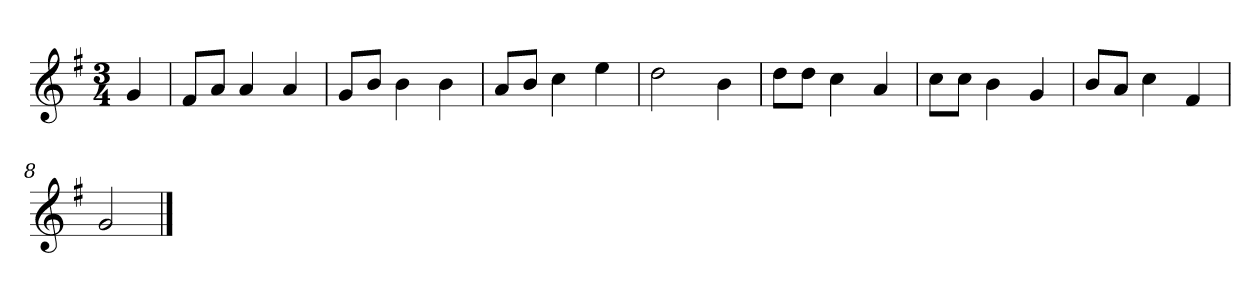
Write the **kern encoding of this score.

**kern
*part1
*staff1
*k[f#]
*M3/4
*MM120
=
4g
=1
8f#L
8aJ
4a
4a
=2
8gL
8bJ
4b
4b
=3
8aL
8bJ
4cc
4ee
=4
2dd
4b
=5
8ddL
8ddJ
4cc
4a
=6
8ccL
8ccJ
4b
4g
=7
8bL
8aJ
4cc
4f#
=8
2g
==
*-
